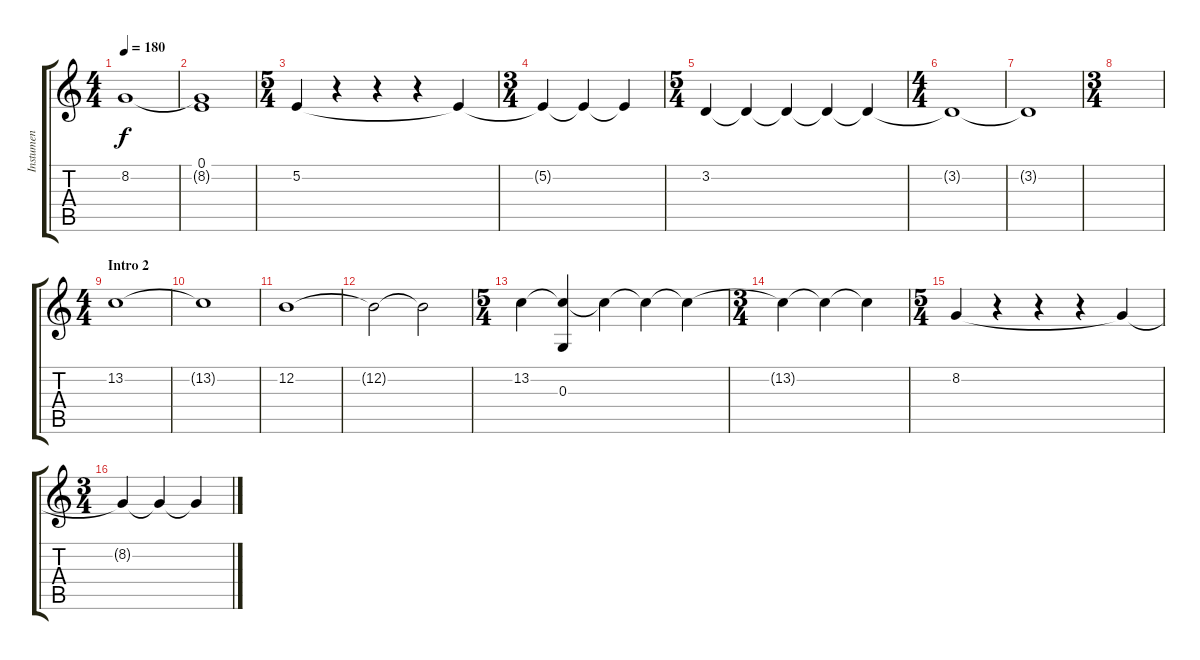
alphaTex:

\track ("Instumen" "Instumen") {instrument stringensemble2}
\staff {score tabs}
\tuning (E4 B3 G3 D3 A2 E2) {hide}
\ts (4 4)
\tempo 180
\clef g2
\ks c
8.2.1{dy f} |
(0.1 8.2{t}).1 |
\ts (5 4)
5.2.4 r.4 r.4 r.4 5.2{t}.4 |
\ts (3 4)
5.2{t}.4 5.2{t}.4 5.2{t}.4 |
\ts (5 4)
3.2.4 3.2{t}.4 3.2{t}.4 3.2{t}.4 3.2{t}.4 |
\ts (4 4)
3.2{t}.1 |
3.2{t}.1 |
\ts (3 4)
|
\ts (4 4)
\section ("" "Intro 2")
13.2.1 |
13.2{t}.1 |
12.2.1 |
12.2{t}.2 12.2{t}.2 |
\ts (5 4)
13.2.4 (13.2{t} 0.3).4 13.2{t}.4 13.2{t}.4 13.2{t}.4 |
\ts (3 4)
13.2{t}.4 13.2{t}.4 13.2{t}.4 |
\ts (5 4)
8.2.4 r.4 r.4 r.4 8.2{t}.4 |
\ts (3 4)
8.2{t}.4 8.2{t}.4 8.2{t}.4
